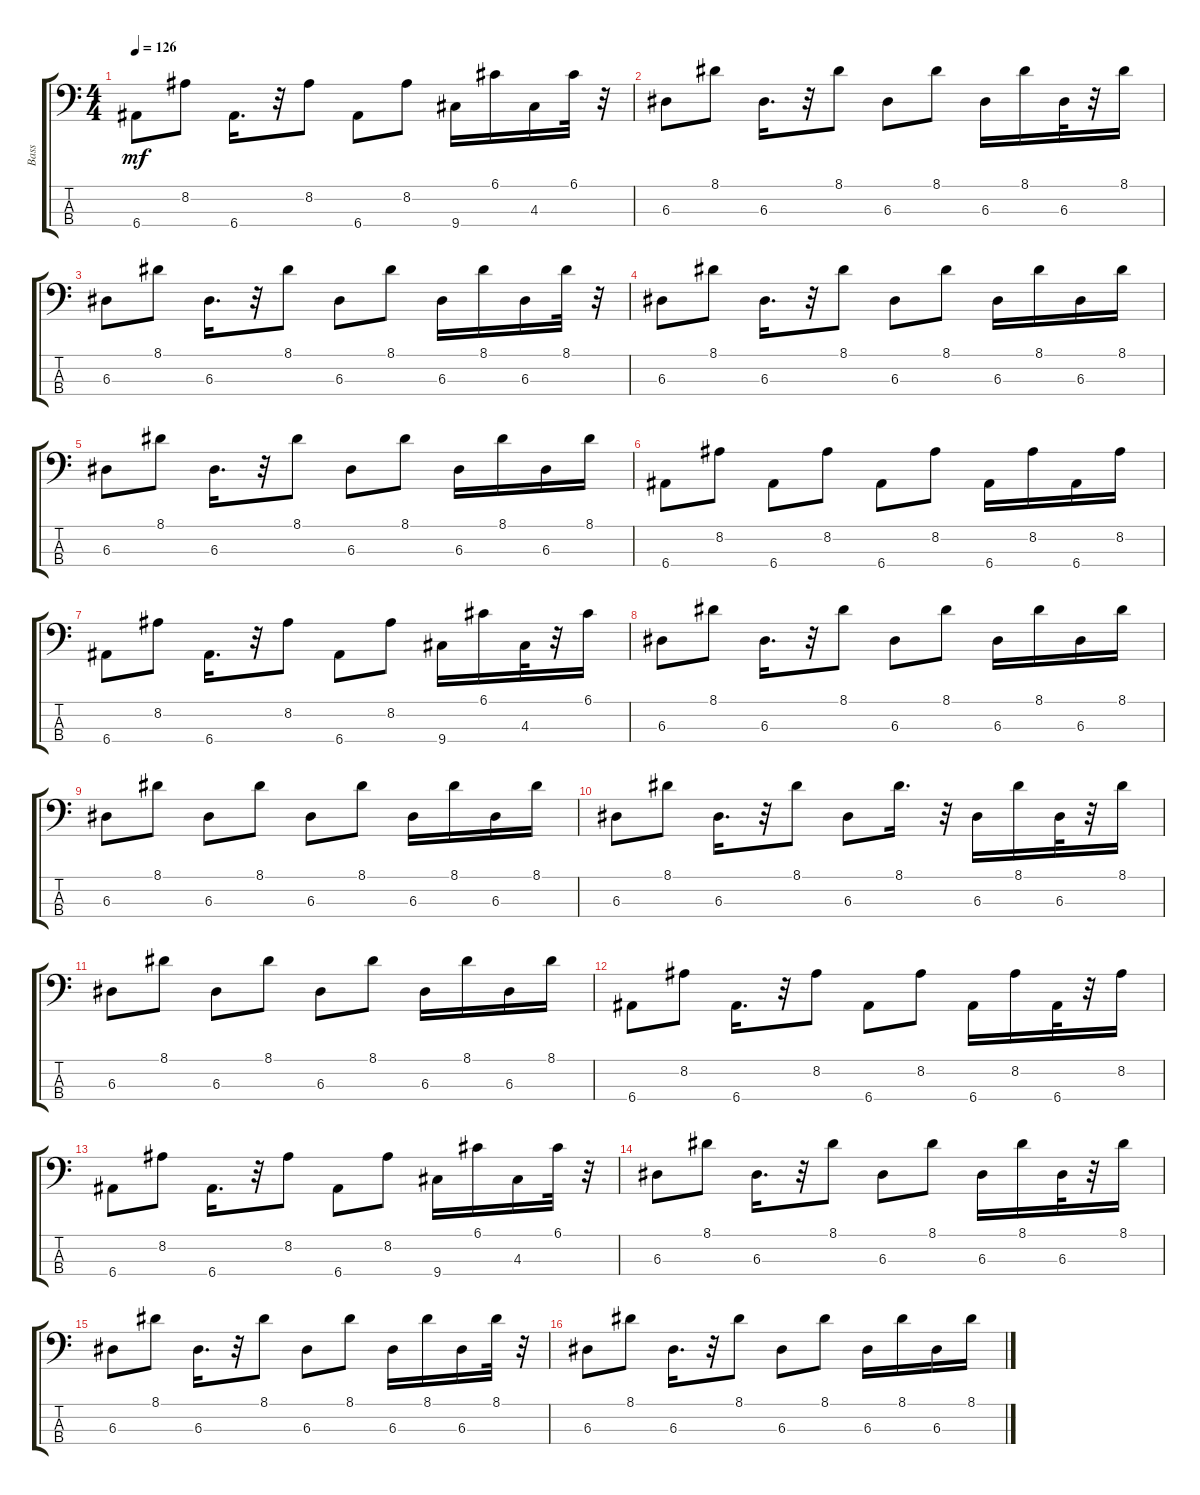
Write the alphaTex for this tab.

\track ("Bass" "Bass") {instrument fretlessbass}
\staff {score tabs}
\tuning (G2 D2 A1 E1) {hide}
\ts (4 4)
\tempo 126
\clef f4
\ks c
6.4.8{dy mf} 8.2.8 6.4.16{d} r.32 8.2.8 6.4.8 8.2.8 9.4.16 6.1.16 4.3.16 6.1.32 r.32 |
6.3.8 8.1.8 6.3.16{d} r.32 8.1.8 6.3.8 8.1.8 6.3.16 8.1.16 6.3.32 r.32 8.1.16 |
6.3.8 8.1.8 6.3.16{d} r.32 8.1.8 6.3.8 8.1.8 6.3.16 8.1.16 6.3.16 8.1.32 r.32 |
6.3.8 8.1.8 6.3.16{d} r.32 8.1.8 6.3.8 8.1.8 6.3.16 8.1.16 6.3.16 8.1.16 |
6.3.8 8.1.8 6.3.16{d} r.32 8.1.8 6.3.8 8.1.8 6.3.16 8.1.16 6.3.16 8.1.16 |
6.4.8 8.2.8 6.4.8 8.2.8 6.4.8 8.2.8 6.4.16 8.2.16 6.4.16 8.2.16 |
6.4.8 8.2.8 6.4.16{d} r.32 8.2.8 6.4.8 8.2.8 9.4.16 6.1.16 4.3.32 r.32 6.1.16 |
6.3.8 8.1.8 6.3.16{d} r.32 8.1.8 6.3.8 8.1.8 6.3.16 8.1.16 6.3.16 8.1.16 |
6.3.8 8.1.8 6.3.8 8.1.8 6.3.8 8.1.8 6.3.16 8.1.16 6.3.16 8.1.16 |
6.3.8 8.1.8 6.3.16{d} r.32 8.1.8 6.3.8 8.1.16{d} r.32 6.3.16 8.1.16 6.3.32 r.32 8.1.16 |
6.3.8 8.1.8 6.3.8 8.1.8 6.3.8 8.1.8 6.3.16 8.1.16 6.3.16 8.1.16 |
6.4.8 8.2.8 6.4.16{d} r.32 8.2.8 6.4.8 8.2.8 6.4.16 8.2.16 6.4.32 r.32 8.2.16 |
6.4.8 8.2.8 6.4.16{d} r.32 8.2.8 6.4.8 8.2.8 9.4.16 6.1.16 4.3.16 6.1.32 r.32 |
6.3.8 8.1.8 6.3.16{d} r.32 8.1.8 6.3.8 8.1.8 6.3.16 8.1.16 6.3.32 r.32 8.1.16 |
6.3.8 8.1.8 6.3.16{d} r.32 8.1.8 6.3.8 8.1.8 6.3.16 8.1.16 6.3.16 8.1.32 r.32 |
6.3.8 8.1.8 6.3.16{d} r.32 8.1.8 6.3.8 8.1.8 6.3.16 8.1.16 6.3.16 8.1.16
